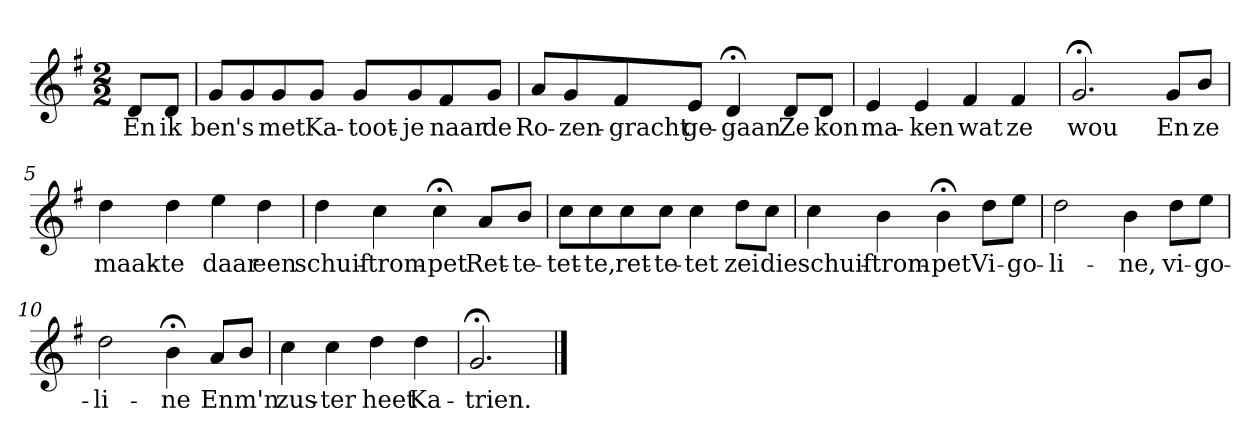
**kern	**text
*part1	*part1
*staff1	*staff1
*k[f#]	*
*G:	*
*M2/2	*
*MM120	*
=	=
8dL	En
8dJ	ik
=1	=1
8gL	ben
8g	's
8g	met
8gJ	Ka-
8gL	-toot-
8g	-je
8f#	naar
8gJ	de
=2	=2
8aL	Ro-
8g	-zen-
8f#	-gracht
8eJ	ge-
4d;<	-gaan
8dL	Ze
8dJ	kon
=3	=3
4e	ma-
4e	-ken
4f#	wat
4f#	ze
=4	=4
2.g;<	wou
8gL	En
8bJ	ze
=5	=5
4dd	maak-
4dd	-te
4ee	daar
4dd	een
=6	=6
4dd	schuif-
4cc	-trom-
4cc;<	-pet
8aL	Ret-
8bJ	-te-
=7	=7
8ccL	-tet-
8cc	-te,
8cc	ret-
8ccJ	-te-
4cc	-tet
8ddL	zei
8ccJ	die
=8	=8
4cc	schuif-
4b	-trom-
4b;<	-pet
8ddL	Vi-
8eeJ	-go-
=9	=9
2dd	-li-
4b	-ne,
8ddL	vi-
8eeJ	-go-
=10	=10
2dd	-li-
4b;<	-ne
8aL	En
8bJ	m'n
=11	=11
4cc	zus-
4cc	-ter
4dd	heet
4dd	Ka-
=12	=12
2.g;<	-trien.
==	==
*-	*-
